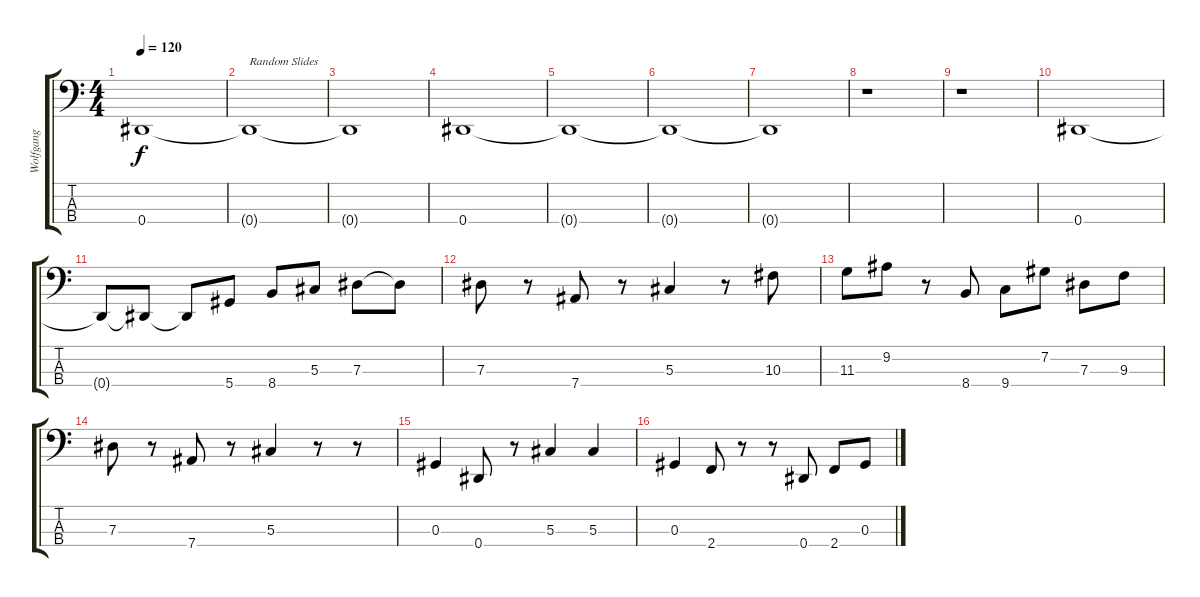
\track ("Wolfgang" "Wolfgang") {instrument electricbasspick}
\staff {score tabs}
\tuning (Gb2 Db2 Ab1 Eb1) {hide}
\ts (4 4)
\tempo 120
\clef f4
\ks c
0.4.1{dy f} |
0.4{t}.1{txt "Random Slides"} |
0.4{t}.1 |
0.4.1 |
0.4{t}.1 |
0.4{t}.1 |
0.4{t}.1 |
r.1 |
r.1 |
0.4.1 |
0.4{t}.8 0.4{t}.8 0.4{t}.8 5.4.8 8.4.8 5.3.8 7.3.8 7.3{t}.8 |
7.3.8 r.8 7.4.8 r.8 5.3.4 r.8 10.3.8 |
11.3.8 9.2.8 r.8 8.4.8 9.4.8 7.2.8 7.3.8 9.3.8 |
7.3.8 r.8 7.4.8 r.8 5.3.4 r.8 r.8 |
0.3.4 0.4.8 r.8 5.3.4 5.3.4 |
0.3.4 2.4.8 r.8 r.8 0.4.8 2.4.8 0.3.8
